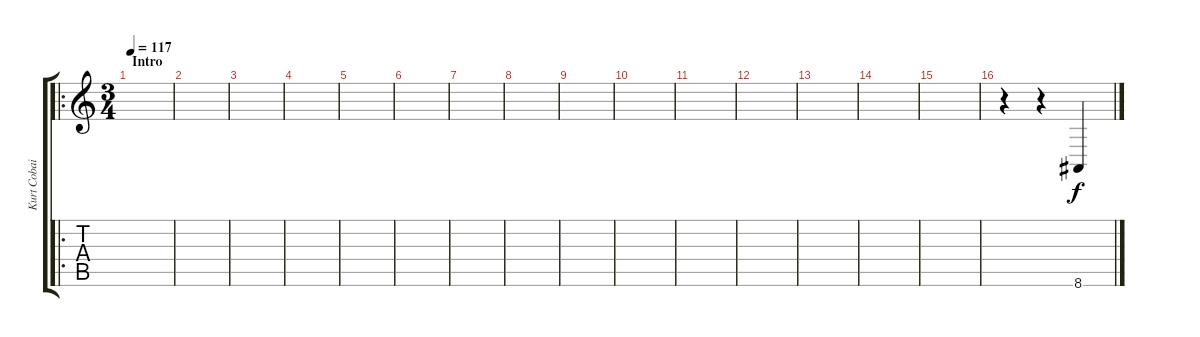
\track ("Kurt Cobain-Vocals" "Kurt Cobai") {instrument bassoon}
\staff {score tabs}
\tuning (E4 B3 G3 D3 A2 D2) {hide}
\ro
\ts (3 4)
\section ("" "Intro")
\tempo 117
\clef g2
\ks c
|
|
|
|
|
|
|
|
|
|
|
|
|
|
|
r.4{volume 11} r.4 8.6.4
